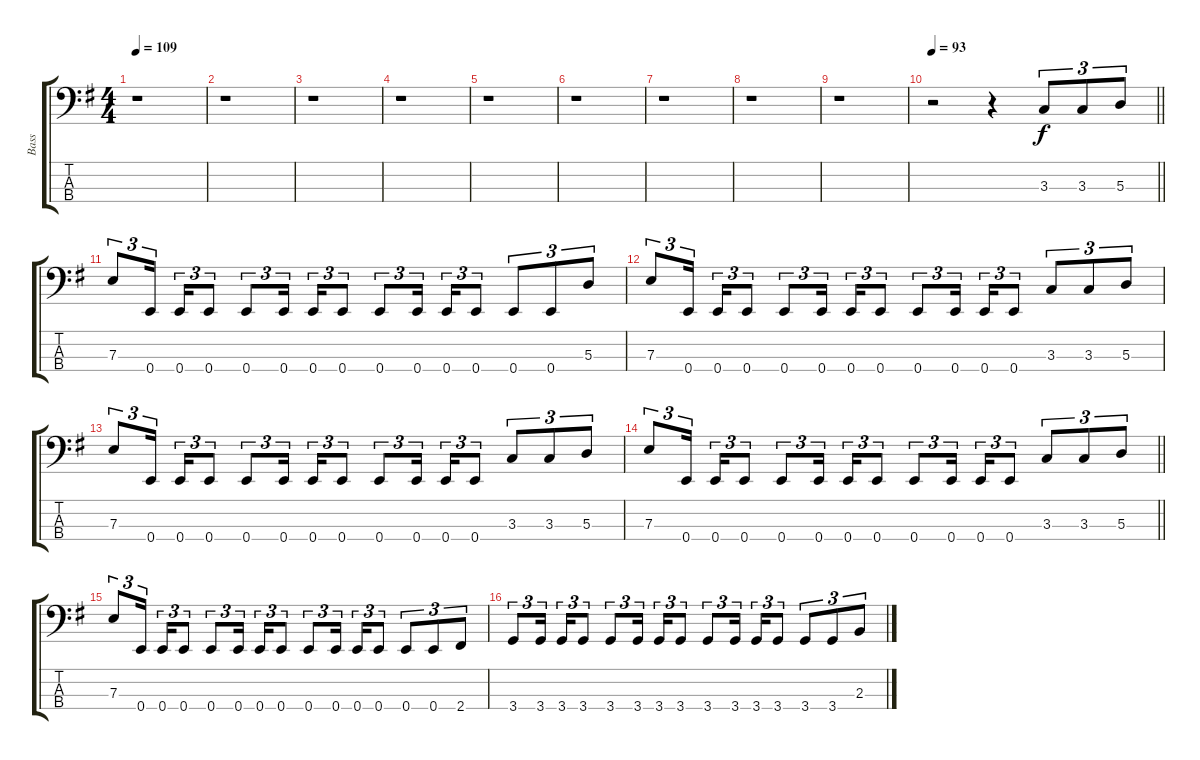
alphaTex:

\track ("Bass" "Bass") {instrument electricbassfinger}
\staff {score tabs}
\tuning (G2 D2 A1 E1) {hide}
\ts (4 4)
\tempo 109
\clef f4
\ks g
r.1{dy f} |
r.1 |
r.1 |
r.1 |
r.1 |
r.1 |
r.1 |
r.1 |
r.1 |
\tempo 93
\barLineRight lightlight
r.2 r.4 3.3.8{tu (3 2) beam Up} 3.3.8{tu (3 2) beam Up} 5.3.8{tu (3 2) beam Up} |
7.3.8{tu (3 2)} 0.4.16{tu (3 2) beam splitsecondary} 0.4.16{tu (3 2)} 0.4.8{tu (3 2)} 0.4.8{tu (3 2)} 0.4.16{tu (3 2) beam splitsecondary} 0.4.16{tu (3 2)} 0.4.8{tu (3 2)} 0.4.8{tu (3 2)} 0.4.16{tu (3 2) beam splitsecondary} 0.4.16{tu (3 2)} 0.4.8{tu (3 2)} 0.4.8{tu (3 2)} 0.4.8{tu (3 2)} 5.3.8{tu (3 2)} |
7.3.8{tu (3 2)} 0.4.16{tu (3 2) beam splitsecondary} 0.4.16{tu (3 2)} 0.4.8{tu (3 2)} 0.4.8{tu (3 2)} 0.4.16{tu (3 2) beam splitsecondary} 0.4.16{tu (3 2)} 0.4.8{tu (3 2)} 0.4.8{tu (3 2)} 0.4.16{tu (3 2) beam splitsecondary} 0.4.16{tu (3 2)} 0.4.8{tu (3 2)} 3.3.8{tu (3 2) beam Up} 3.3.8{tu (3 2) beam Up} 5.3.8{tu (3 2) beam Up} |
7.3.8{tu (3 2)} 0.4.16{tu (3 2) beam splitsecondary} 0.4.16{tu (3 2)} 0.4.8{tu (3 2)} 0.4.8{tu (3 2)} 0.4.16{tu (3 2) beam splitsecondary} 0.4.16{tu (3 2)} 0.4.8{tu (3 2)} 0.4.8{tu (3 2)} 0.4.16{tu (3 2) beam splitsecondary} 0.4.16{tu (3 2)} 0.4.8{tu (3 2)} 3.3.8{tu (3 2) beam Up} 3.3.8{tu (3 2) beam Up} 5.3.8{tu (3 2) beam Up} |
\barLineRight lightlight
7.3.8{tu (3 2)} 0.4.16{tu (3 2) beam splitsecondary} 0.4.16{tu (3 2)} 0.4.8{tu (3 2)} 0.4.8{tu (3 2)} 0.4.16{tu (3 2) beam splitsecondary} 0.4.16{tu (3 2)} 0.4.8{tu (3 2)} 0.4.8{tu (3 2)} 0.4.16{tu (3 2) beam splitsecondary} 0.4.16{tu (3 2)} 0.4.8{tu (3 2)} 3.3.8{tu (3 2) beam Up} 3.3.8{tu (3 2) beam Up} 5.3.8{tu (3 2) beam Up} |
7.3.8{tu (3 2)} 0.4.16{tu (3 2) beam splitsecondary} 0.4.16{tu (3 2)} 0.4.8{tu (3 2)} 0.4.8{tu (3 2)} 0.4.16{tu (3 2) beam splitsecondary} 0.4.16{tu (3 2)} 0.4.8{tu (3 2)} 0.4.8{tu (3 2)} 0.4.16{tu (3 2) beam splitsecondary} 0.4.16{tu (3 2)} 0.4.8{tu (3 2)} 0.4.8{tu (3 2) beam Up} 0.4.8{tu (3 2) beam Up} 2.4.8{tu (3 2) beam Up} |
3.4.8{tu (3 2)} 3.4.16{tu (3 2) beam splitsecondary} 3.4.16{tu (3 2)} 3.4.8{tu (3 2)} 3.4.8{tu (3 2)} 3.4.16{tu (3 2) beam splitsecondary} 3.4.16{tu (3 2)} 3.4.8{tu (3 2)} 3.4.8{tu (3 2)} 3.4.16{tu (3 2) beam splitsecondary} 3.4.16{tu (3 2)} 3.4.8{tu (3 2)} 3.4.8{tu (3 2) beam Up} 3.4.8{tu (3 2) beam Up} 2.3.8{tu (3 2) beam Up}
